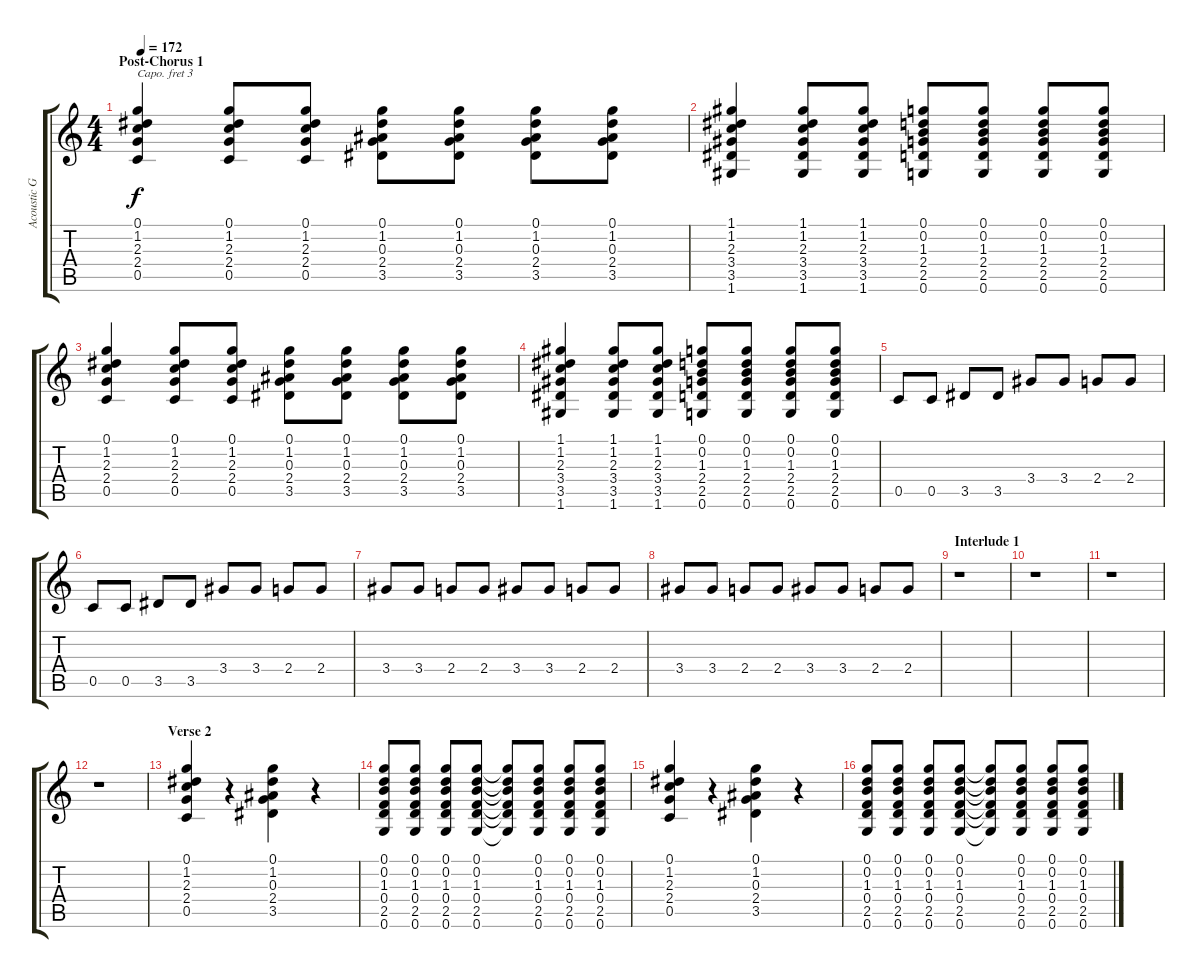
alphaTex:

\track ("Acoustic Guitar (Capo 3rd fret)" "Acoustic G") {instrument acousticguitarsteel}
\staff {score tabs}
\capo 3
\tuning (E4 B3 G3 D3 A2 E2) {hide}
\ts (4 4)
\section ("" "Post-Chorus 1")
\tempo 172
\clef g2
\ks c
(0.1 1.2 2.3 2.4 0.5).4{dy f} (0.1 1.2 2.3 2.4 0.5).8 (0.1 1.2 2.3 2.4 0.5).8 (0.1 1.2 0.3 2.4 3.5).8 (0.1 1.2 0.3 2.4 3.5).8 (0.1 1.2 0.3 2.4 3.5).8 (0.1 1.2 0.3 2.4 3.5).8 |
(1.1 1.2 2.3 3.4 3.5 1.6).4 (1.1 1.2 2.3 3.4 3.5 1.6).8 (1.1 1.2 2.3 3.4 3.5 1.6).8 (0.1 0.2 1.3 2.4 2.5 0.6).8 (0.1 0.2 1.3 2.4 2.5 0.6).8 (0.1 0.2 1.3 2.4 2.5 0.6).8 (0.1 0.2 1.3 2.4 2.5 0.6).8 |
(0.1 1.2 2.3 2.4 0.5).4 (0.1 1.2 2.3 2.4 0.5).8 (0.1 1.2 2.3 2.4 0.5).8 (0.1 1.2 0.3 2.4 3.5).8 (0.1 1.2 0.3 2.4 3.5).8 (0.1 1.2 0.3 2.4 3.5).8 (0.1 1.2 0.3 2.4 3.5).8 |
(1.1 1.2 2.3 3.4 3.5 1.6).4 (1.1 1.2 2.3 3.4 3.5 1.6).8 (1.1 1.2 2.3 3.4 3.5 1.6).8 (0.1 0.2 1.3 2.4 2.5 0.6).8 (0.1 0.2 1.3 2.4 2.5 0.6).8 (0.1 0.2 1.3 2.4 2.5 0.6).8 (0.1 0.2 1.3 2.4 2.5 0.6).8 |
0.5.8 0.5.8 3.5.8 3.5.8 3.4.8 3.4.8 2.4.8 2.4.8 |
0.5.8 0.5.8 3.5.8 3.5.8 3.4.8 3.4.8 2.4.8 2.4.8 |
3.4.8 3.4.8 2.4.8 2.4.8 3.4.8 3.4.8 2.4.8 2.4.8 |
3.4.8 3.4.8 2.4.8 2.4.8 3.4.8 3.4.8 2.4.8 2.4.8 |
\section ("" "Interlude 1")
r.1 |
r.1 |
r.1 |
r.1 |
\section ("" "Verse 2")
(0.1 1.2 2.3 2.4 0.5).4 r.4 (0.1 1.2 0.3 2.4 3.5).4 r.4 |
(0.1 0.2 1.3 0.4 2.5 0.6).8 (0.1 0.2 1.3 0.4 2.5 0.6).8 (0.1 0.2 1.3 0.4 2.5 0.6).8 (0.1 0.2 1.3 0.4 2.5 0.6).8 (0.1{t} 0.2{t} 1.3{t} 0.4{t} 2.5{t} 0.6{t}).8 (0.1 0.2 1.3 0.4 2.5 0.6).8 (0.1 0.2 1.3 0.4 2.5 0.6).8 (0.1 0.2 1.3 0.4 2.5 0.6).8 |
(0.1 1.2 2.3 2.4 0.5).4 r.4 (0.1 1.2 0.3 2.4 3.5).4 r.4 |
(0.1 0.2 1.3 0.4 2.5 0.6).8 (0.1 0.2 1.3 0.4 2.5 0.6).8 (0.1 0.2 1.3 0.4 2.5 0.6).8 (0.1 0.2 1.3 0.4 2.5 0.6).8 (0.1{t} 0.2{t} 1.3{t} 0.4{t} 2.5{t} 0.6{t}).8 (0.1 0.2 1.3 0.4 2.5 0.6).8 (0.1 0.2 1.3 0.4 2.5 0.6).8 (0.1 0.2 1.3 0.4 2.5 0.6).8
